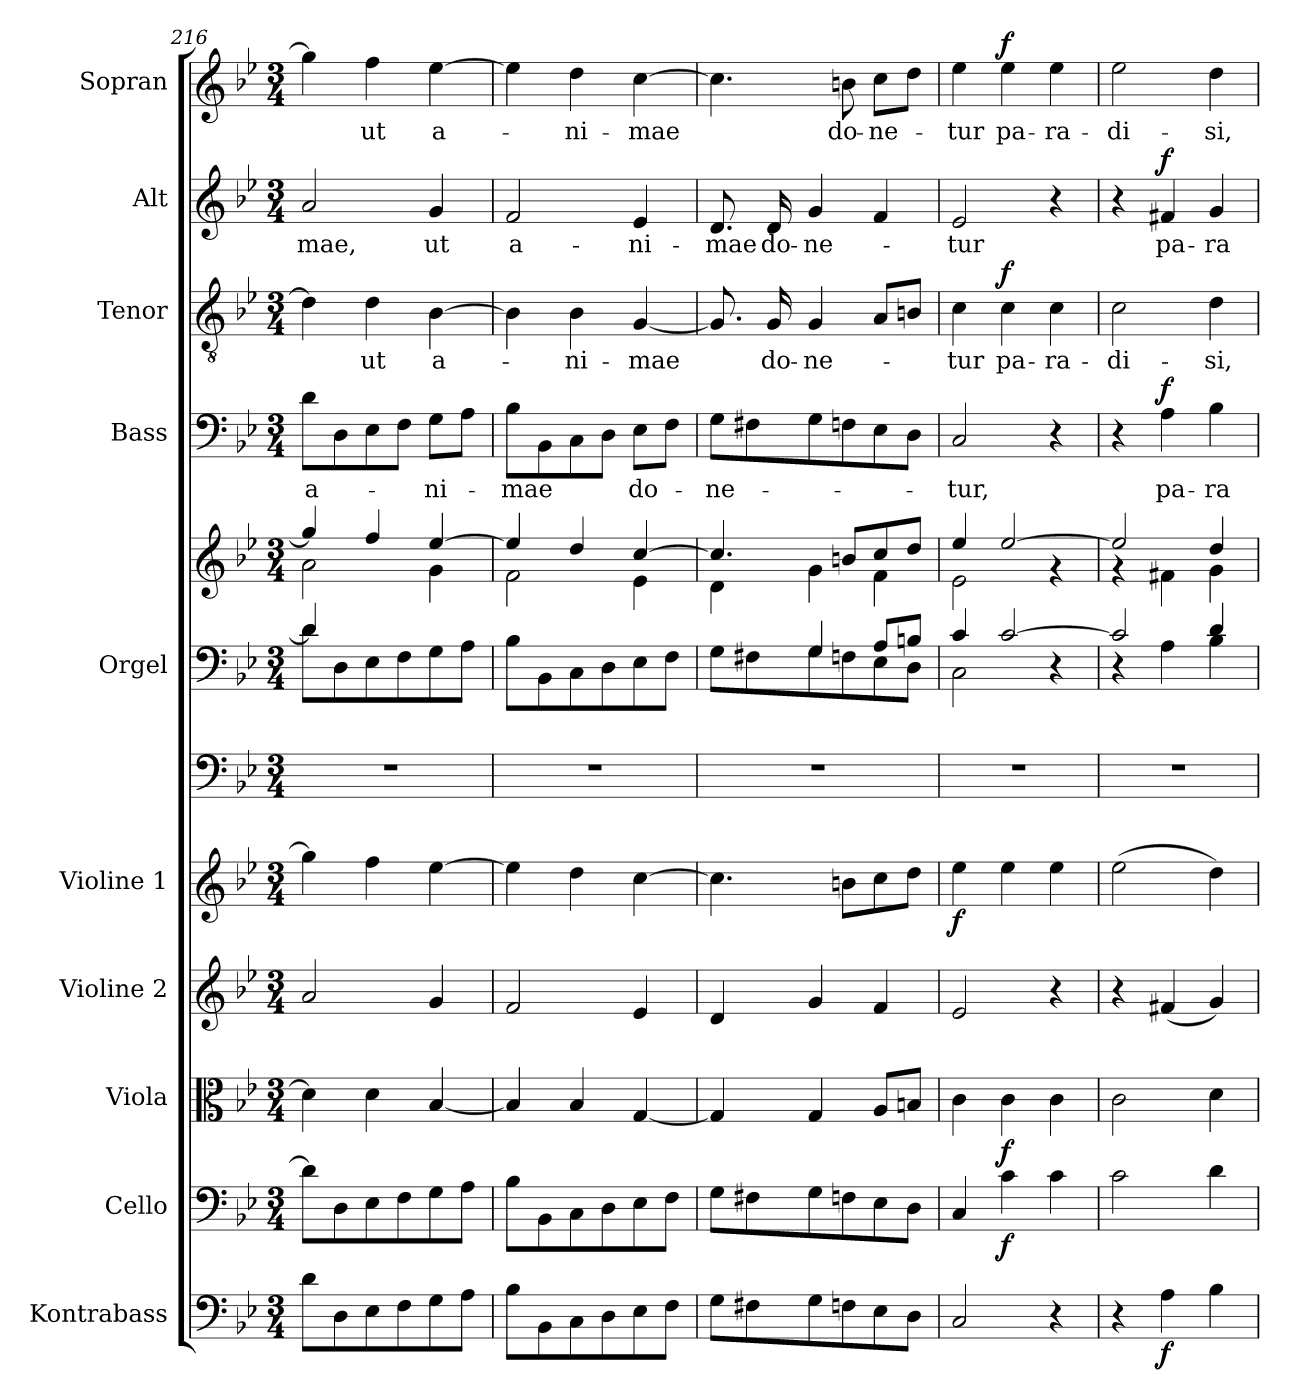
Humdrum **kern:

**kern	**dynam	**kern	**dynam	**kern	**dynam	**kern	**kern	**dynam	**kern	**kern	**kern	**kern	**text	**dynam	**kern	**text	**dynam	**kern	**text	**dynam	**kern	**text	**dynam
*part11	*part11	*part10	*part10	*part9	*part9	*part8	*part7	*part7	*part6	*part5	*part5	*part4	*part4	*part4	*part3	*part3	*part3	*part2	*part2	*part2	*part1	*part1	*part1
*staff12	*staff12	*staff11	*staff11	*staff10	*staff10	*staff9	*staff8	*staff8	*staff7	*staff6	*staff5	*staff4	*staff4	*staff4	*staff3	*staff3	*staff3	*staff2	*staff2	*staff2	*staff1	*staff1	*staff1
*I"Kontrabass	*	*I"Cello	*	*I"Viola	*	*I"Violine 2	*I"Violine 1	*	*	*I"Orgel	*	*I"Bass	*	*	*I"Tenor	*	*	*I"Alt	*	*	*I"Sopran	*	*
*I'Kb.	*	*	*	*I'Vla.	*	*I'Vl. 2	*I'Vl. 1	*	*	*I'Org.	*	*I'B	*	*	*I'T	*	*	*I'A	*	*	*I'S	*	*
*clefF4	*	*clefF4	*	*clefC3	*	*clefG2	*clefG2	*	*clefF4	*clefF4	*clefG2	*clefF4	*	*	*clefGv2	*	*	*clefG2	*	*	*clefG2	*	*
*ITrd7c12	*	*	*	*	*	*	*	*	*	*	*	*	*	*	*	*	*	*	*	*	*	*	*
*k[b-e-]	*	*k[b-e-]	*	*k[b-e-]	*	*k[b-e-]	*k[b-e-]	*	*k[b-e-]	*k[b-e-]	*k[b-e-]	*k[b-e-]	*	*	*k[b-e-]	*	*	*k[b-e-]	*	*	*k[b-e-]	*	*
*B-:	*	*B-:	*	*B-:	*	*B-:	*B-:	*	*B-:	*B-:	*B-:	*B-:	*	*	*B-:	*	*	*B-:	*	*	*B-:	*	*
*M3/4	*	*M3/4	*	*M3/4	*	*M3/4	*M3/4	*	*M3/4	*M3/4	*M3/4	*M3/4	*	*	*M3/4	*	*	*M3/4	*	*	*M3/4	*	*
=216	=216	=216	=216	=216	=216	=216	=216	=216	=216	=216	=216	=216	=216	=216	=216	=216	=216	=216	=216	=216	=216	=216	=216
*	*	*	*	*	*	*	*	*	*	*^	*^	*	*	*	*	*	*	*	*	*	*	*	*
!	!	!	!	!	!	!	!	!	!	!	!	!	!	!	!LO:LY:b	!	!	!	!	!	!LO:LY:b	!	!	!	!
8D\L	.	8d\L]	.	4d\]	.	2a/	4gg\]	.	2.r	4d/]	8d\L	4gg/]	2a\	8d\L	a-	.	4d\]	.	.	2a/	-mae,	.	4gg\]	.	.
8DD\	.	8D\	.	.	.	.	.	.	.	.	8D\	.	.	8D\	.	.	.	.	.	.	.	.	.	.	.
!	!	!	!	!	!	!	!	!	!	!	!	!	!	!	!	!	!	!LO:LY:b	!	!	!	!	!	!LO:LY:b	!
8EE-\	.	8E-\	.	4d\	.	.	4ff\	.	.	2ryy	8E-\	4ff/	.	8E-\	.	.	4d\	ut	.	.	.	.	4ff\	ut	.
8FF\	.	8F\	.	.	.	.	.	.	.	.	8F\	.	.	8F\J	.	.	.	.	.	.	.	.	.	.	.
!	!	!	!	!	!	!	!	!	!	!	!	!	!	!	!LO:LY:b	!	!	!LO:LY:b	!	!	!LO:LY:b	!	!	!LO:LY:b	!
8GG\	.	8G\	.	[4B-/	.	4g/	[4ee-\	.	.	.	8G\	[>4ee-/	4g\	8G\L	-ni-	.	[4B-\	a-	.	4g/	ut	.	[4ee-\	a-	.
8AA\J	.	8A\J	.	.	.	.	.	.	.	.	8A\J	.	.	8A\J	.	.	.	.	.	.	.	.	.	.	.
=217	=217	=217	=217	=217	=217	=217	=217	=217	=217	=217	=217	=217	=217	=217	=217	=217	=217	=217	=217	=217	=217	=217	=217	=217	=217
!	!	!	!	!	!	!	!	!	!	!	!	!	!	!	!LO:LY:b	!	!	!	!	!	!LO:LY:b	!	!	!	!
*	*	*	*	*	*	*	*	*	*	*v	*v	*	*	*	*	*	*	*	*	*	*	*	*	*	*
8BB-\L	.	8B-\L	.	4B-/]	.	2f/	4ee-\]	.	2.r	8B-\L	4ee-/]	2f\	8B-\L	-mae	.	4B-\]	.	.	2f/	a-	.	4ee-\]	.	.
8BBB-\	.	8BB-\	.	.	.	.	.	.	.	8BB-\	.	.	8BB-\	.	.	.	.	.	.	.	.	.	.	.
!	!	!	!	!	!	!	!	!	!	!	!	!	!	!	!	!	!LO:LY:b	!	!	!	!	!	!LO:LY:b	!
8CC\	.	8C\	.	4B-/	.	.	4dd\	.	.	8C\	4dd/	.	8C\	.	.	4B-\	-ni-	.	.	.	.	4dd\	-ni-	.
8DD\	.	8D\	.	.	.	.	.	.	.	8D\	.	.	8D\J	.	.	.	.	.	.	.	.	.	.	.
!	!	!	!	!	!	!	!	!	!	!	!	!	!	!LO:LY:b	!	!	!LO:LY:b	!	!	!LO:LY:b	!	!	!LO:LY:b	!
8EE-\	.	8E-\	.	[4G/	.	4e-/	[4cc\	.	.	8E-\	[>4cc/	4e-\	8E-\L	do-	.	[4G/	-mae	.	4e-/	-ni-	.	[4cc\	-mae	.
8FF\J	.	8F\J	.	.	.	.	.	.	.	8F\J	.	.	8F\J	.	.	.	.	.	.	.	.	.	.	.
!!LO:PB:g=z
=218	=218	=218	=218	=218	=218	=218	=218	=218	=218	=218	=218	=218	=218	=218	=218	=218	=218	=218	=218	=218	=218	=218	=218	=218
*	*	*	*	*	*	*	*	*	*	*^	*	*	*	*	*	*	*	*	*	*	*	*	*	*
!	!	!	!	!	!	!	!	!	!	!	!	!	!	!	!LO:LY:b	!	!	!	!	!	!LO:LY:b	!	!	!	!
8GG\L	.	8G\L	.	4G/]	.	4d/	4.cc\]	.	2.r	4ryy	8G\L	4.cc/]	4d\	8G\L	-ne-	.	8.G/]	.	.	8.d/	-mae	.	4.cc\]	.	.
8FF#X\	.	8F#X\	.	.	.	.	.	.	.	.	8F#X\	.	.	8F#X\	.	.	.	.	.	.	.	.	.	.	.
!	!	!	!	!	!	!	!	!	!	!	!	!	!	!	!	!	!	!LO:LY:b	!	!	!LO:LY:b	!	!	!	!
.	.	.	.	.	.	.	.	.	.	.	.	.	.	.	.	.	16G/	do-	.	16d/	do-	.	.	.	.
!	!	!	!	!	!	!	!	!	!	!	!	!	!	!	!	!	!	!LO:LY:b	!	!	!LO:LY:b	!	!	!	!
8GG\	.	8G\	.	4G/	.	4g/	.	.	.	4G/	8G\	.	4g\	8G\	.	.	4G/	-ne-	.	4g/	-ne-	.	.	.	.
!	!	!	!	!	!	!	!	!	!	!	!	!	!	!	!	!	!	!	!	!	!	!	!	!LO:LY:b	!
8FFn\	.	8Fn\	.	.	.	.	8bn\L	.	.	.	8Fn\	8bn/L	.	8Fn\	.	.	.	.	.	.	.	.	8bn\	do-	.
!	!	!	!	!	!	!	!	!	!	!	!	!	!	!	!	!	!	!	!	!	!	!	!	!LO:LY:b	!
8EE-\	.	8E-\	.	8A/L	.	4f/	8cc\	.	.	8A/L	8E-\	8cc/	4f\	8E-\	.	.	8A/L	.	.	4f/	.	.	8cc\L	-ne-	.
8DD\J	.	8D\J	.	8Bn/J	.	.	8dd\J	.	.	8Bn/J	8D\J	8dd/J	.	8D\J	.	.	8Bn/J	.	.	.	.	.	8dd\J	.	.
=219	=219	=219	=219	=219	=219	=219	=219	=219	=219	=219	=219	=219	=219	=219	=219	=219	=219	=219	=219	=219	=219	=219	=219	=219	=219
!	!	!	!	!	!	!	!	!LO:DY:b	!	!	!	!	!	!	!LO:LY:b	!	!	!LO:LY:b	!	!	!LO:LY:b	!	!	!LO:LY:b	!
2CC/	.	4C/	.	4c\	.	2e-/	4ee-\	f	2.r	4c/	2C\	4ee-/	2e-\	2C/	-tur,	.	4c\	-tur	.	2e-/	-tur	.	4ee-\	-tur	.
!	!	!	!LO:DY:b	!	!LO:DY:b	!	!	!	!	!	!	!	!	!	!	!	!	!LO:LY:b	!LO:DY:a	!	!	!	!	!LO:LY:b	!LO:DY:a
.	.	4c\	f	4c\	f	.	4ee-\	.	.	[>2c/	.	[>2ee-/	.	.	.	.	4c\	pa-	f	.	.	.	4ee-\	pa-	f
!	!	!	!	!	!	!	!	!	!	!	!	!	!	!	!	!	!	!LO:LY:b	!	!	!	!	!	!LO:LY:b	!
4r	.	4c\	.	4c\	.	4r	4ee-\	.	.	.	4rC	.	4rg	4r	.	.	4c\	-ra-	.	4r	.	.	4ee-\	-ra-	.
=220	=220	=220	=220	=220	=220	=220	=220	=220	=220	=220	=220	=220	=220	=220	=220	=220	=220	=220	=220	=220	=220	=220	=220	=220	=220
!	!	!	!	!	!	!	!	!	!	!	!	!	!	!	!	!	!	!LO:LY:b	!	!	!	!	!	!LO:LY:b	!
4r	.	2c\	.	2c\	.	4r	(>2ee-\	.	2.r	2c/]	4rC	2ee-/]	4rg	4r	.	.	2c\	-di-	.	4r	.	.	2ee-\	-di-	.
!	!LO:DY:b	!	!	!	!	!	!	!	!	!	!	!	!	!	!LO:LY:b	!LO:DY:a	!	!	!	!	!LO:LY:b	!LO:DY:a	!	!	!
4AA\	f	.	.	.	.	(<4f#X/	.	.	.	.	4A\	.	4f#X\	4A\	pa-	f	.	.	.	4f#X/	pa-	f	.	.	.
!	!	!	!	!	!	!	!	!	!	!	!	!	!	!	!LO:LY:b	!	!	!LO:LY:b	!	!	!LO:LY:b	!	!	!LO:LY:b	!
4BB-\	.	4d\	.	4d\	.	4g/)	4dd\)	.	.	4d/	4B-\	4dd/	4g\	4B-\	-ra-	.	4d\	-si,	.	4g/	-ra-	.	4dd\	-si,	.
*	*	*	*	*	*	*	*	*	*	*v	*v	*	*	*	*	*	*	*	*	*	*	*	*	*	*
*	*	*	*	*	*	*	*	*	*	*	*v	*v	*	*	*	*	*	*	*	*	*	*	*	*
=	=	=	=	=	=	=	=	=	=	=	=	=	=	=	=	=	=	=	=	=	=	=	=
*-	*-	*-	*-	*-	*-	*-	*-	*-	*-	*-	*-	*-	*-	*-	*-	*-	*-	*-	*-	*-	*-	*-	*-
